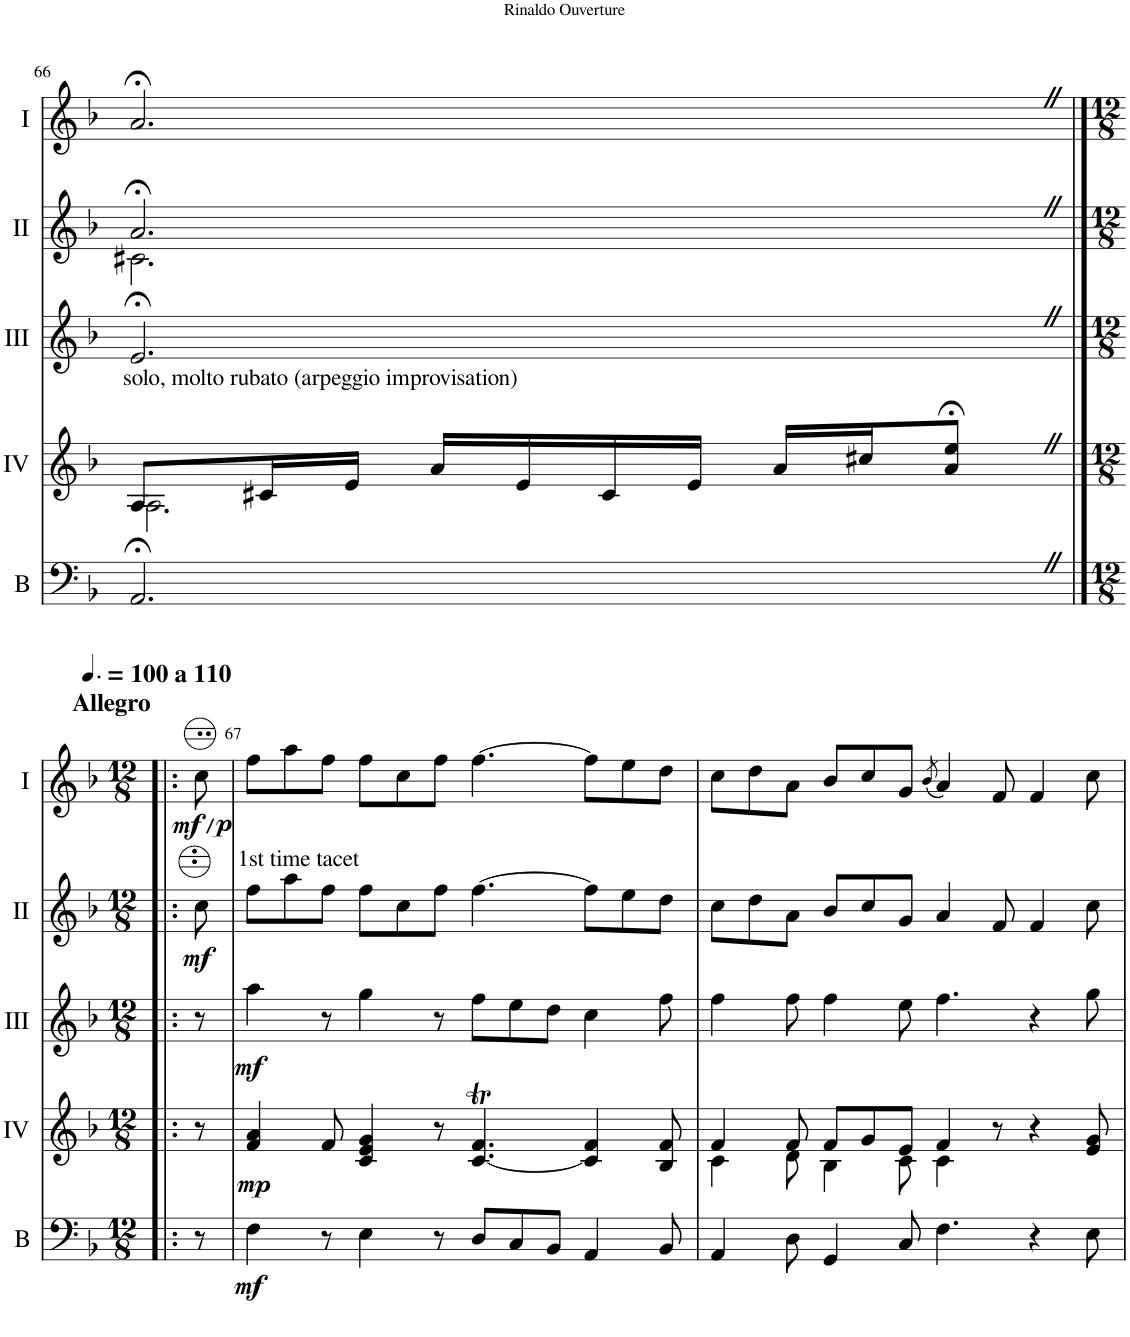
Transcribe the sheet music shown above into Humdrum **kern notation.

**kern	**dynam	**kern	**dynam	**kern	**dynam	**kern	**dynam	**kern	**dynam
*part5	*part5	*part4	*part4	*part3	*part3	*part2	*part2	*part1	*part1
*staff5	*staff5	*staff4	*staff4	*staff3	*staff3	*staff2	*staff2	*staff1	*staff1
*I"Bass	*	*I"Acc. 4	*	*I"Acc. 3	*	*I"Acc. 2	*	*I"Acc. 1	*
*I'B	*	*	*	*	*	*	*	*	*
!!LO:PB:g=z
*clefF4	*	*clefG2	*	*clefG2	*	*clefG2	*	*clefG2	*
*Trd7c12	*	*	*	*Trd7c12	*	*	*	*	*
*k[b-]	*	*k[b-]	*	*k[b-]	*	*k[b-]	*	*k[b-]	*
*M3/4	*	*M3/4	*	*M3/4	*	*M3/4	*	*M3/4	*
=66	=66	=66	=66	=66	=66	=66	=66	=66	=66
*	*	*^	*	*	*	*^	*	*	*
!	!	!LO:TX:a:t=solo, molto rubato (arpeggio improvisation)	!	!	!	!	!	!	!	!	!
2.AA;<Z/	.	8A/L	2.A\	.	2.e;<Z/	.	2.a;<Z/	2.c#X\	.	2.a;<Z/	.
.	.	16c#X/L	.	.	.	.	.	.	.	.	.
.	.	16e/JJ	.	.	.	.	.	.	.	.	.
.	.	16a/LL	.	.	.	.	.	.	.	.	.
.	.	16e/	.	.	.	.	.	.	.	.	.
.	.	16c#/	.	.	.	.	.	.	.	.	.
.	.	16e/JJ	.	.	.	.	.	.	.	.	.
.	.	16a/LL	.	.	.	.	.	.	.	.	.
.	.	16cc#X/J	.	.	.	.	.	.	.	.	.
.	.	8a/;<Z 8ee/;<ZJ	.	.	.	.	.	.	.	.	.
*	*	*v	*v	*	*	*	*v	*v	*	*	*
!!LO:LB:g=z
=66X1|!:	=66X1|!:	=66X1|!:	=66X1|!:	=66X1|!:	=66X1|!:	=66X1|!:	=66X1|!:	=66X1|!:	=66X1|!:
*M12/8	*	*M12/8	*	*M12/8	*	*M12/8	*	*M12/8	*
*	*	*	*	*	*	*	*	*MM150	*
!	!	!	!	!	!	!	!	!LO:TX:a:B:t=Allegro	!
!	!	!	!	!	!	!	!	!LO:TX:a:B:t=a 110	!
!	!	!	!	!	!	!LO:TX:a:t=1st time tacet	!	!	!
!	!	!	!	!	!	!	!LO:DY:b	!	!LO:DY:b
!	!	!	!	!	!	!	!	!	!LO:DY:n=1:b
!	!	!	!	!	!	!	!	!	!LO:DY:n=2:b
8r	.	8r	.	8r	.	8cc\	mf	8cc\	mf other-dynamics p
=67	=67	=67	=67	=67	=67	=67	=67	=67	=67
!	!LO:DY:b	!	!LO:DY:b	!	!LO:DY:b	!	!	!	!
4F\	mf	4f/ 4a/	mp	4aa\	mf	8ff\L	.	8ff\L	.
.	.	.	.	.	.	8aa\	.	8aa\	.
8r	.	8f/	.	8r	.	8ff\J	.	8ff\J	.
4E\	.	4c/ 4e/ 4g/	.	4gg\	.	8ff\L	.	8ff\L	.
.	.	.	.	.	.	8cc\	.	8cc\	.
8r	.	8r	.	8r	.	8ff\J	.	8ff\J	.
8D/L	.	[4.c/T 4.f/T	.	8ff\L	.	[4.ff\	.	[4.ff\	.
8C/	.	.	.	8ee\	.	.	.	.	.
8BB-/J	.	.	.	8dd\J	.	.	.	.	.
4AA/	.	4c/] 4f/	.	4cc\	.	8ff\L]	.	8ff\L]	.
.	.	.	.	.	.	8ee\	.	8ee\	.
8BB-/	.	8B-/ 8f/	.	8ff\	.	8dd\J	.	8dd\J	.
=68	=68	=68	=68	=68	=68	=68	=68	=68	=68
*	*	*^	*	*	*	*	*	*	*
4AA/	.	4f/	4c\	.	4ff\	.	8cc\L	.	8cc\L	.
.	.	.	.	.	.	.	8dd\	.	8dd\	.
8D\	.	8f/	8d\	.	8ff\	.	8a\J	.	8a\J	.
4GG/	.	8f/L	4B-\	.	4ff\	.	8b-/L	.	8b-/L	.
.	.	8g/	.	.	.	.	8cc/	.	8cc/	.
8C/	.	8e/J	8c\	.	8ee\	.	8g/J	.	8g/J	.
.	.	.	.	.	.	.	.	.	(8qb-/	.
4.F\	.	4f/	4c\	.	4.ff\	.	4a/	.	4a/)	.
.	.	8r	2ryy	.	.	.	8f/	.	8f/	.
4r	.	4r	.	.	4r	.	4f/	.	4f/	.
8E\	.	8e/ 8g/	.	.	8gg\	.	8cc\	.	8cc\	.
*	*	*v	*v	*	*	*	*	*	*	*
=	=	=	=	=	=	=	=	=	=
*-	*-	*-	*-	*-	*-	*-	*-	*-	*-
